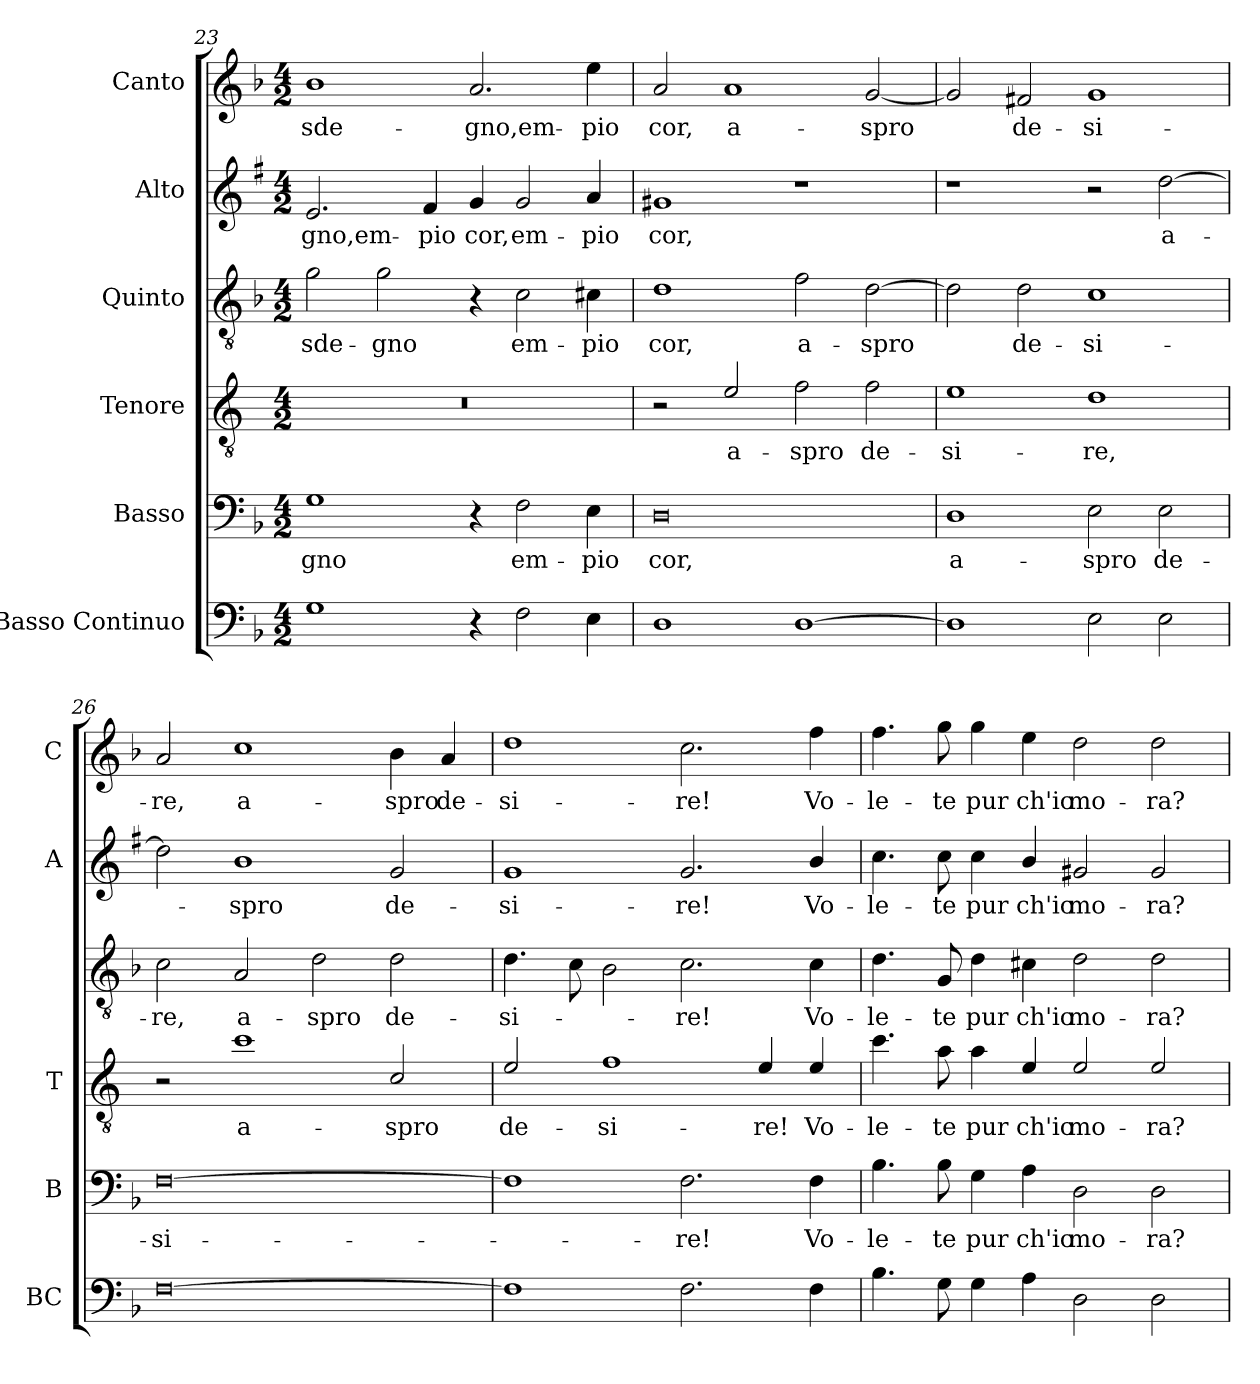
**kern	**kern	**text	**kern	**text	**kern	**text	**kern	**text	**kern	**text
*part6	*part5	*part5	*part4	*part4	*part3	*part3	*part2	*part2	*part1	*part1
*staff6	*staff5	*staff5	*staff4	*staff4	*staff3	*staff3	*staff2	*staff2	*staff1	*staff1
*I"Basso Continuo	*I"Basso	*	*I"Tenore	*	*I"Quinto	*	*I"Alto	*	*I"Canto	*
*I'BC	*I'B	*	*I'T	*	*	*	*I'A	*	*I'C	*
*clefF4	*clefF4	*	*clefGv2	*	*clefGv2	*	*clefG2	*	*clefG2	*
*	*	*	*ITrd4c7	*	*	*	*ITrd1c2	*	*	*
*k[b-]	*k[b-]	*	*k[b-]	*	*k[b-]	*	*k[b-]	*	*k[b-]	*
*F:	*F:	*	*F:	*	*F:	*	*F:	*	*F:	*
*M4/2	*M4/2	*	*M4/2	*	*M4/2	*	*M4/2	*	*M4/2	*
=23	=23	=23	=23	=23	=23	=23	=23	=23	=23	=23
!	!	!LO:LY:b	!	!	!	!LO:LY:b	!	!LO:LY:b	!	!LO:LY:b
1G	1G	-gno	0r	.	2g\	sde-	2.d/	-gno,em-	1b-	sde-
!	!	!	!	!	!	!LO:LY:b	!	!	!	!
.	.	.	.	.	2g\	-gno	.	.	.	.
!	!	!	!	!	!	!	!	!LO:LY:b	!	!
.	.	.	.	.	.	.	4e/	-pio	.	.
!	!	!	!	!	!	!	!	!LO:LY:b	!	!LO:LY:b
4r	4r	.	.	.	4r	.	4f/	cor,	2.a/	-gno,em-
!	!	!LO:LY:b	!	!	!	!LO:LY:b	!	!LO:LY:b	!	!
2F\	2F\	em-	.	.	2c\	em-	2f/	em-	.	.
!	!	!LO:LY:b	!	!	!	!LO:LY:b	!	!LO:LY:b	!	!LO:LY:b
4E\	4E\	-pio	.	.	4c#X\	-pio	4g/	-pio	4ee\	-pio
=24	=24	=24	=24	=24	=24	=24	=24	=24	=24	=24
!	!	!LO:LY:b	!	!	!	!LO:LY:b	!	!LO:LY:b	!	!LO:LY:b
1D	0D	cor,	2r	.	1d	cor,	1f#X	cor,	2a/	cor,
!	!	!	!	!LO:LY:b	!	!	!	!	!	!LO:LY:b
.	.	.	2A/	a-	.	.	.	.	1a	a-
!	!	!	!	!LO:LY:b	!	!LO:LY:b	!	!	!	!
[1D	.	.	2B-\	-spro	2f\	a-	1r	.	.	.
!	!	!	!	!LO:LY:b	!	!LO:LY:b	!	!	!	!LO:LY:b
.	.	.	2B-\	de-	[2d\	-spro	.	.	[2g/	-spro
=25	=25	=25	=25	=25	=25	=25	=25	=25	=25	=25
!	!	!LO:LY:b	!	!LO:LY:b	!	!	!	!	!	!
1D]	1D	a-	1A	-si-	2d\]	.	1r	.	2g/]	.
!	!	!	!	!	!	!LO:LY:b	!	!	!	!LO:LY:b
.	.	.	.	.	2d\	de-	.	.	2f#X/	de-
!	!	!LO:LY:b	!	!LO:LY:b	!	!LO:LY:b	!	!	!	!LO:LY:b
2E\	2E\	-spro	1G	-re,	1c	-si-	2r	.	1g	-si-
!	!	!LO:LY:b	!	!	!	!	!	!LO:LY:b	!	!
2E\	2E\	de-	.	.	.	.	[2cc\	a-	.	.
!!LO:LB:g=z
=26	=26	=26	=26	=26	=26	=26	=26	=26	=26	=26
!	!	!LO:LY:b	!	!	!	!LO:LY:b	!	!	!	!LO:LY:b
[0F	[0F	-si-	2r	.	2c\	-re,	2cc\]	.	2a/	-re,
!	!	!	!	!LO:LY:b	!	!LO:LY:b	!	!LO:LY:b	!	!LO:LY:b
.	.	.	1f	a-	2A/	a-	1a	-spro	1cc	a-
!	!	!	!	!	!	!LO:LY:b	!	!	!	!
.	.	.	.	.	2d\	-spro	.	.	.	.
!	!	!	!	!LO:LY:b	!	!LO:LY:b	!	!LO:LY:b	!	!LO:LY:b
.	.	.	2F/	-spro	2d\	de-	2f/	de-	4b-\	-spro
!	!	!	!	!	!	!	!	!	!	!LO:LY:b
.	.	.	.	.	.	.	.	.	4a/	de-
=27	=27	=27	=27	=27	=27	=27	=27	=27	=27	=27
!	!	!	!	!LO:LY:b	!	!LO:LY:b	!	!LO:LY:b	!	!LO:LY:b
1F]	1F]	.	2A/	de-	4.d\	-si-	1f	-si-	1dd	-si-
.	.	.	.	.	8c\	.	.	.	.	.
!	!	!	!	!LO:LY:b	!	!	!	!	!	!
.	.	.	1B-	-si-	2B-\	.	.	.	.	.
!	!	!LO:LY:b	!	!	!	!LO:LY:b	!	!LO:LY:b	!	!LO:LY:b
2.F\	2.F\	-re!	.	.	2.c\	-re!	2.f/	-re!	2.cc\	-re!
!	!	!	!	!LO:LY:b	!	!	!	!	!	!
.	.	.	4A/	-re!	.	.	.	.	.	.
!	!	!LO:LY:b	!	!LO:LY:b	!	!LO:LY:b	!	!LO:LY:b	!	!LO:LY:b
4F\	4F\	Vo-	4A/	Vo-	4c\	Vo-	4a/	Vo-	4ff\	Vo-
=28	=28	=28	=28	=28	=28	=28	=28	=28	=28	=28
!	!	!LO:LY:b	!	!LO:LY:b	!	!LO:LY:b	!	!LO:LY:b	!	!LO:LY:b
4.B-\	4.B-\	-le-	4.f\	-le-	4.d\	-le-	4.b-\	-le-	4.ff\	-le-
!	!	!LO:LY:b	!	!LO:LY:b	!	!LO:LY:b	!	!LO:LY:b	!	!LO:LY:b
8G\	8B-\	-te	8d\	-te	8G/	-te	8b-\	-te	8gg\	-te
!	!	!LO:LY:b	!	!LO:LY:b	!	!LO:LY:b	!	!LO:LY:b	!	!LO:LY:b
4G\	4G\	pur	4d\	pur	4d\	pur	4b-\	pur	4gg\	pur
!	!	!LO:LY:b	!	!LO:LY:b	!	!LO:LY:b	!	!LO:LY:b	!	!LO:LY:b
4A\	4A\	ch'io	4A/	ch'io	4c#X\	ch'io	4a/	ch'io	4ee\	ch'io
!	!	!LO:LY:b	!	!LO:LY:b	!	!LO:LY:b	!	!LO:LY:b	!	!LO:LY:b
2D\	2D\	mo-	2A/	mo-	2d\	mo-	2f#X/	mo-	2dd\	mo-
!	!	!LO:LY:b	!	!LO:LY:b	!	!LO:LY:b	!	!LO:LY:b	!	!LO:LY:b
2D\	2D\	-ra?	2A/	-ra?	2d\	-ra?	2f#/	-ra?	2dd\	-ra?
=	=	=	=	=	=	=	=	=	=	=
*-	*-	*-	*-	*-	*-	*-	*-	*-	*-	*-
